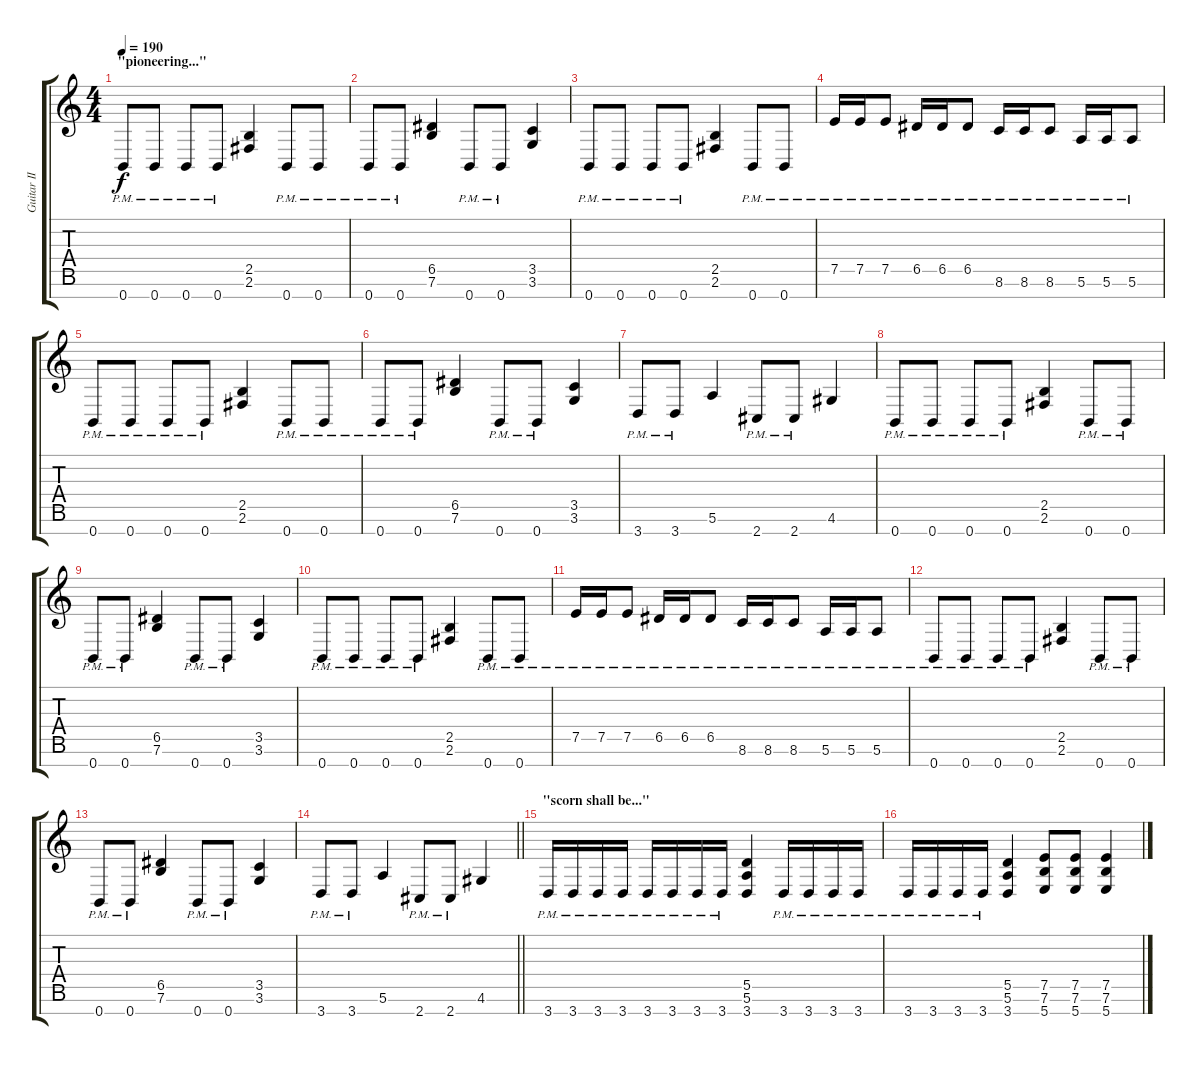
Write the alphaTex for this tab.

\track ("Guitar II" "Guitar II") {instrument distortionguitar}
\staff {score tabs}
\tuning (E4 B3 G3 D3 A2 E2 B1) {hide}
\ts (4 4)
\section ("" "\"pioneering...\"")
\tempo 190
\clef g2
\ks c
0.7{pm}.8{dy f} 0.7{pm}.8 0.7{pm}.8 0.7{pm}.8 (2.5 2.6).4 0.7{pm}.8 0.7{pm}.8 |
0.7{pm}.8 0.7{pm}.8 (6.5 7.6).4 0.7{pm}.8 0.7{pm}.8 (3.5 3.6).4 |
0.7{pm}.8 0.7{pm}.8 0.7{pm}.8 0.7{pm}.8 (2.5 2.6).4 0.7{pm}.8 0.7{pm}.8 |
7.5{pm}.16 7.5{pm}.16 7.5{pm}.8 6.5{pm}.16 6.5{pm}.16 6.5{pm}.8 8.6{pm}.16 8.6{pm}.16 8.6{pm}.8 5.6{pm}.16 5.6{pm}.16 5.6{pm}.8 |
0.7{pm}.8 0.7{pm}.8 0.7{pm}.8 0.7{pm}.8 (2.5 2.6).4 0.7{pm}.8 0.7{pm}.8 |
0.7{pm}.8 0.7{pm}.8 (6.5 7.6).4 0.7{pm}.8 0.7{pm}.8 (3.5 3.6).4 |
3.7{pm}.8 3.7{pm}.8 5.6.4 2.7{pm}.8 2.7{pm}.8 4.6.4 |
0.7{pm}.8 0.7{pm}.8 0.7{pm}.8 0.7{pm}.8 (2.5 2.6).4 0.7{pm}.8 0.7{pm}.8 |
0.7{pm}.8 0.7{pm}.8 (6.5 7.6).4 0.7{pm}.8 0.7{pm}.8 (3.5 3.6).4 |
0.7{pm}.8 0.7{pm}.8 0.7{pm}.8 0.7{pm}.8 (2.5 2.6).4 0.7{pm}.8 0.7{pm}.8 |
7.5{pm}.16 7.5{pm}.16 7.5{pm}.8 6.5{pm}.16 6.5{pm}.16 6.5{pm}.8 8.6{pm}.16 8.6{pm}.16 8.6{pm}.8 5.6{pm}.16 5.6{pm}.16 5.6{pm}.8 |
0.7{pm}.8 0.7{pm}.8 0.7{pm}.8 0.7{pm}.8 (2.5 2.6).4 0.7{pm}.8 0.7{pm}.8 |
0.7{pm}.8 0.7{pm}.8 (6.5 7.6).4 0.7{pm}.8 0.7{pm}.8 (3.5 3.6).4 |
\barLineRight lightlight
3.7{pm}.8 3.7{pm}.8 5.6.4 2.7{pm}.8 2.7{pm}.8 4.6.4 |
\section ("" "\"scorn shall be...\"")
3.7{pm}.16 3.7{pm}.16 3.7{pm}.16 3.7{pm}.16 3.7{pm}.16 3.7{pm}.16 3.7{pm}.16 3.7{pm}.16 (5.5 5.6 3.7).4 3.7{pm}.16 3.7{pm}.16 3.7{pm}.16 3.7{pm}.16 |
3.7{pm}.16 3.7{pm}.16 3.7{pm}.16 3.7{pm}.16 (5.5 5.6 3.7).4 (7.5 7.6 5.7).8 (7.5 7.6 5.7).8 (7.5 7.6 5.7).4
